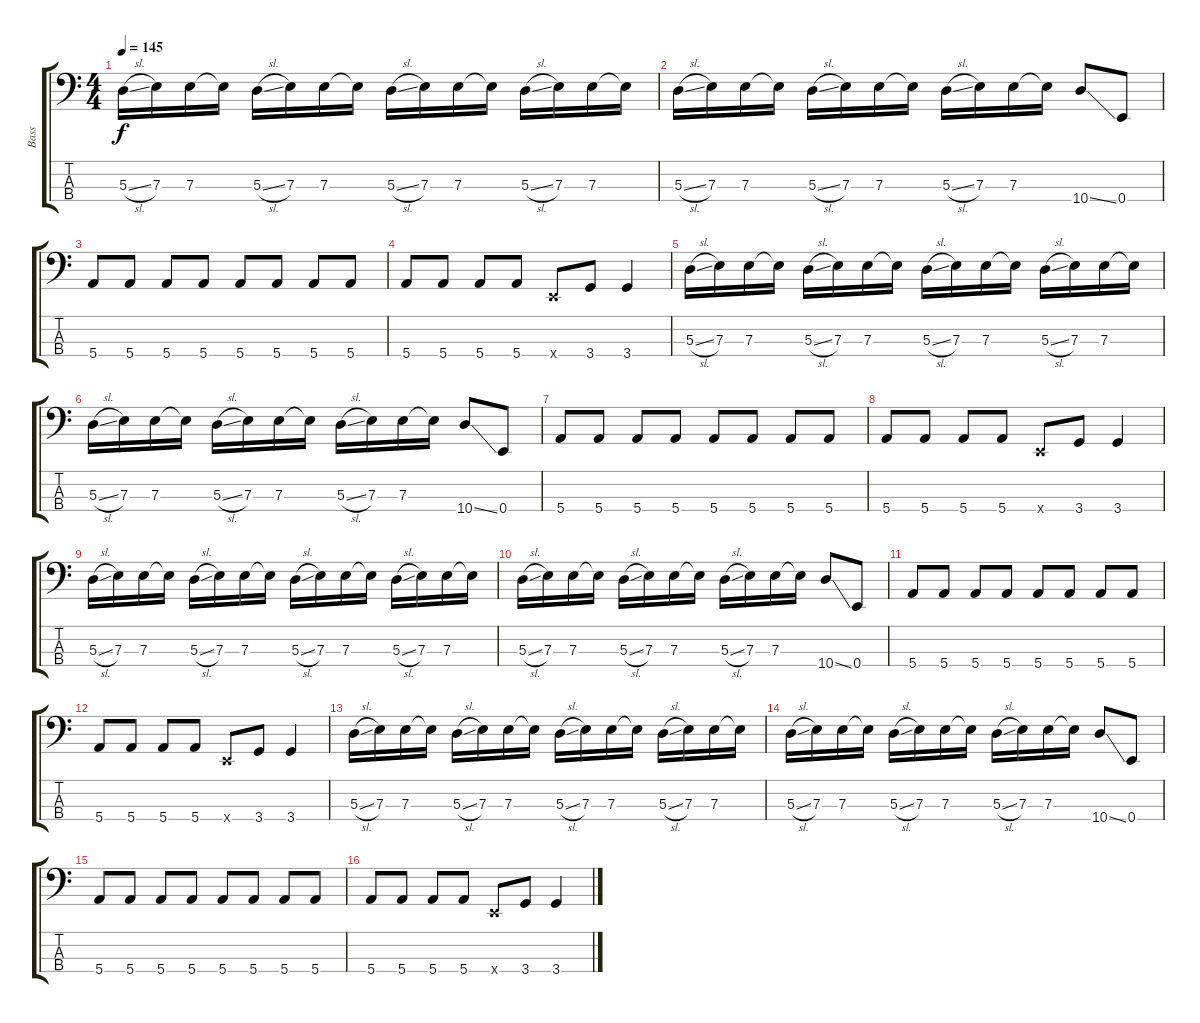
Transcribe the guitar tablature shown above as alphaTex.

\track ("Bass" "Bass") {instrument electricbasspick}
\staff {score tabs}
\tuning (G2 D2 A1 E1) {hide}
\ts (4 4)
\tempo 145
\clef f4
\ks c
5.3{sl}.16{dy f} 7.3.16 7.3.16 7.3{t}.16 5.3{sl}.16 7.3.16 7.3.16 7.3{t}.16 5.3{sl}.16 7.3.16 7.3.16 7.3{t}.16 5.3{sl}.16 7.3.16 7.3.16 7.3{t}.16 |
5.3{sl}.16 7.3.16 7.3.16 7.3{t}.16 5.3{sl}.16 7.3.16 7.3.16 7.3{t}.16 5.3{sl}.16 7.3.16 7.3.16 7.3{t}.16 10.4{ss}.8 0.4.8 |
5.4.8 5.4.8 5.4.8 5.4.8 5.4.8 5.4.8 5.4.8 5.4.8 |
5.4.8 5.4.8 5.4.8 5.4.8 0.4{x}.8 3.4.8 3.4.4 |
5.3{sl}.16 7.3.16 7.3.16 7.3{t}.16 5.3{sl}.16 7.3.16 7.3.16 7.3{t}.16 5.3{sl}.16 7.3.16 7.3.16 7.3{t}.16 5.3{sl}.16 7.3.16 7.3.16 7.3{t}.16 |
5.3{sl}.16 7.3.16 7.3.16 7.3{t}.16 5.3{sl}.16 7.3.16 7.3.16 7.3{t}.16 5.3{sl}.16 7.3.16 7.3.16 7.3{t}.16 10.4{ss}.8 0.4.8 |
5.4.8 5.4.8 5.4.8 5.4.8 5.4.8 5.4.8 5.4.8 5.4.8 |
5.4.8 5.4.8 5.4.8 5.4.8 0.4{x}.8 3.4.8 3.4.4 |
5.3{sl}.16 7.3.16 7.3.16 7.3{t}.16 5.3{sl}.16 7.3.16 7.3.16 7.3{t}.16 5.3{sl}.16 7.3.16 7.3.16 7.3{t}.16 5.3{sl}.16 7.3.16 7.3.16 7.3{t}.16 |
5.3{sl}.16 7.3.16 7.3.16 7.3{t}.16 5.3{sl}.16 7.3.16 7.3.16 7.3{t}.16 5.3{sl}.16 7.3.16 7.3.16 7.3{t}.16 10.4{ss}.8 0.4.8 |
5.4.8 5.4.8 5.4.8 5.4.8 5.4.8 5.4.8 5.4.8 5.4.8 |
5.4.8 5.4.8 5.4.8 5.4.8 0.4{x}.8 3.4.8 3.4.4 |
5.3{sl}.16 7.3.16 7.3.16 7.3{t}.16 5.3{sl}.16 7.3.16 7.3.16 7.3{t}.16 5.3{sl}.16 7.3.16 7.3.16 7.3{t}.16 5.3{sl}.16 7.3.16 7.3.16 7.3{t}.16 |
5.3{sl}.16 7.3.16 7.3.16 7.3{t}.16 5.3{sl}.16 7.3.16 7.3.16 7.3{t}.16 5.3{sl}.16 7.3.16 7.3.16 7.3{t}.16 10.4{ss}.8 0.4.8 |
5.4.8 5.4.8 5.4.8 5.4.8 5.4.8 5.4.8 5.4.8 5.4.8 |
5.4.8 5.4.8 5.4.8 5.4.8 0.4{x}.8 3.4.8 3.4.4
